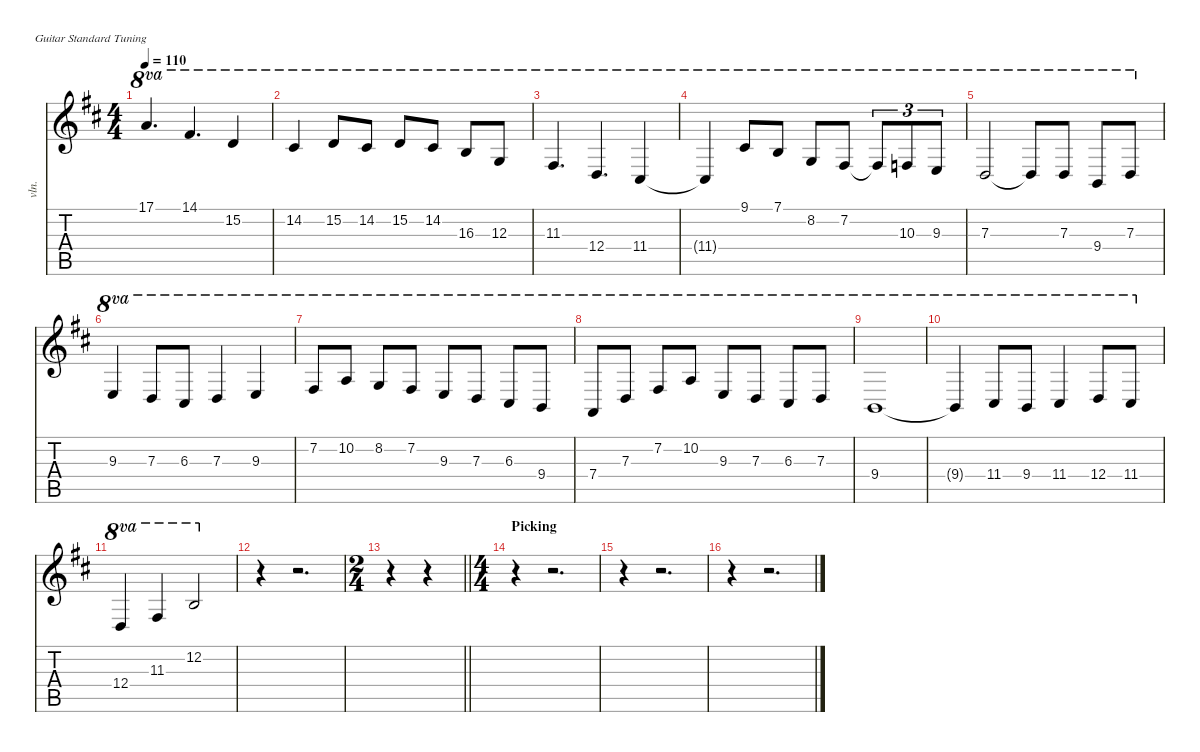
\defaultSystemsLayout 4
\hideDynamics
\bracketExtendMode nobrackets
\track ("Key Dub" "vln.") {instrument synthstrings1}
\staff {score tabs}
\tuning (E4 B3 G3 D3 A2 E2)
\ts (4 4)
\tempo 110
\clef g2
\ks bminor
17.1{acc forcenatural}.4{d ot 8va dy f} 14.1{acc #}.4{d ot 8va} 15.2{acc forcenatural}.4{ot 8va} |
14.2{acc #}.4{ot 8va} 15.2{acc forcenatural}.8{ot 8va} 14.2{acc #}.8{ot 8va} 15.2{acc forcenatural}.8{ot 8va} 14.2{acc #}.8{ot 8va} 16.3{acc forcenatural}.8{ot 8va} 12.3{acc forcenatural}.8{ot 8va} |
11.3{acc #}.4{d ot 8va} 12.4{acc forcenatural}.4{d ot 8va} 11.4{acc #}.4{ot 8va} |
11.4{t acc #}.4{ot 8va} 9.1{acc #}.8{ot 8va} 7.1{acc forcenatural}.8{ot 8va} 8.2{acc forcenatural}.8{ot 8va} 7.2{acc #}.8{ot 8va} 7.2{t acc #}.8{tu (3 2) ot 8va} 10.3{acc forcenatural}.8{tu (3 2) ot 8va} 9.3{acc forcenatural}.8{tu (3 2) ot 8va} |
7.3{acc forcenatural}.2{ot 8va} 7.3{t acc forcenatural}.8{ot 8va} 7.3{acc forcenatural}.8{ot 8va} 9.4{acc forcenatural}.8{ot 8va} 7.3{acc forcenatural}.8{ot 8va} |
9.3{acc forcenatural}.4{ot 8va} 7.3{acc forcenatural}.8{ot 8va} 6.3{acc #}.8{ot 8va} 7.3{acc forcenatural}.4{ot 8va} 9.3{acc forcenatural}.4{ot 8va} |
7.2{acc #}.8{ot 8va} 10.2{acc forcenatural}.8{ot 8va} 8.2{acc forcenatural}.8{ot 8va} 7.2{acc #}.8{ot 8va} 9.3{acc forcenatural}.8{ot 8va} 7.3{acc forcenatural}.8{ot 8va} 6.3{acc #}.8{ot 8va} 9.4{acc forcenatural}.8{ot 8va} |
7.4{acc forcenatural}.8{ot 8va} 7.3{acc forcenatural}.8{ot 8va} 7.2{acc #}.8{ot 8va} 10.2{acc forcenatural}.8{ot 8va} 9.3{acc forcenatural}.8{ot 8va} 7.3{acc forcenatural}.8{ot 8va} 6.3{acc #}.8{ot 8va} 7.3{acc forcenatural}.8{ot 8va} |
9.4{acc forcenatural}.1{ot 8va} |
9.4{t acc forcenatural}.4{ot 8va} 11.4{acc #}.8{ot 8va} 9.4{acc forcenatural}.8{ot 8va} 11.4{acc #}.4{ot 8va} 12.4{acc forcenatural}.8{ot 8va} 11.4{acc #}.8{ot 8va} |
12.4{acc forcenatural}.4{ot 8va} 11.3{acc #}.4{ot 8va} 12.2{acc forcenatural}.2{ot 8va} |
r.4 r.2{d} |
\ts (2 4)
\beaming (8 2 2)
\barLineRight lightlight
r.4 r.4 |
\ts (4 4)
\beaming (8 2 2 2 2)
\section ("" "Picking")
r.4 r.2{d} |
r.4 r.2{d} |
r.4 r.2{d}
